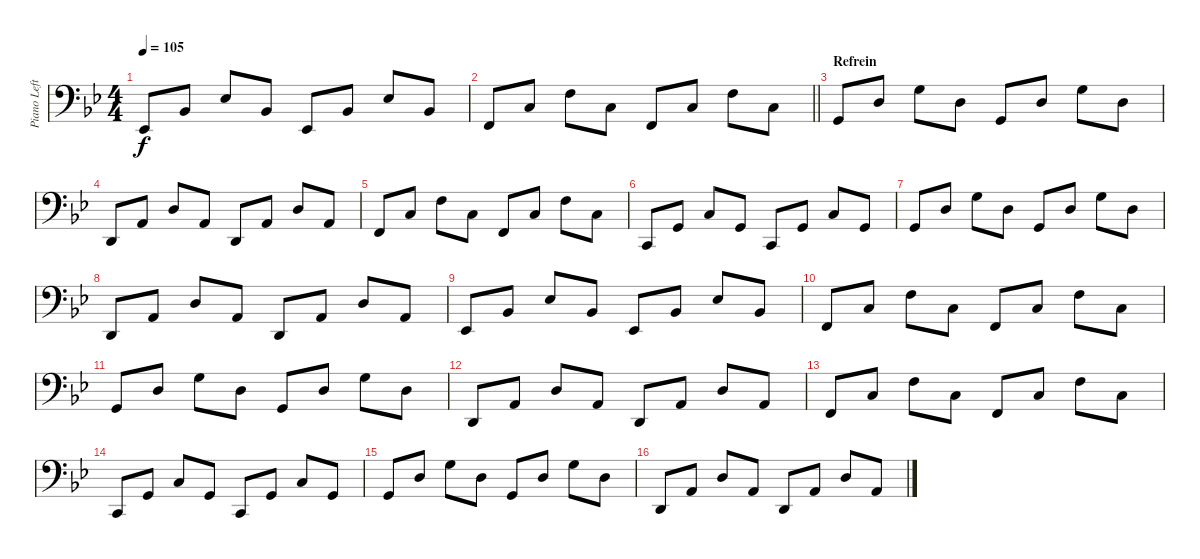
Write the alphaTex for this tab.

\track ("Piano Left" "Piano Left") {instrument acousticgrandpiano}
\staff {score}
\tuning (C3 G2 D2 A1 E1 B0) {hide}
\ts (4 4)
\tempo 105
\clef f4
\ks bb
11.5.8{dy f} 8.3.8 8.2.8 8.3.8 6.4.8 8.3.8 8.2.8 8.3.8 |
\barLineRight lightlight
8.4.8 0.1.8 5.1.8 0.1.8 3.3.8 0.1.8 5.1.8 0.1.8 |
\section ("" "Refrein")
0.2.8 2.1.8 7.1.8 7.2.8 0.2.8 7.2.8 7.1.8 7.2.8 |
0.3.8 7.3.8 7.2.8 7.3.8 0.3.8 7.3.8 7.2.8 7.3.8 |
8.4.8 0.1.8 5.1.8 0.1.8 3.3.8 0.1.8 5.1.8 0.1.8 |
3.4.8 0.2.8 0.1.8 0.2.8 3.4.8 0.2.8 0.1.8 0.2.8 |
0.2.8 2.1.8 7.1.8 7.2.8 0.2.8 7.2.8 7.1.8 7.2.8 |
0.3.8 7.3.8 7.2.8 7.3.8 0.3.8 7.3.8 7.2.8 7.3.8 |
6.4.8 8.3.8 8.2.8 8.3.8 6.4.8 8.3.8 8.2.8 8.3.8 |
8.4.8 0.1.8 5.1.8 0.1.8 3.3.8 0.1.8 5.1.8 0.1.8 |
0.2.8 2.1.8 7.1.8 7.2.8 0.2.8 7.2.8 7.1.8 7.2.8 |
0.3.8 7.3.8 7.2.8 7.3.8 0.3.8 7.3.8 7.2.8 7.3.8 |
8.4.8 0.1.8 5.1.8 0.1.8 3.3.8 0.1.8 5.1.8 0.1.8 |
3.4.8 0.2.8 0.1.8 0.2.8 3.4.8 0.2.8 0.1.8 0.2.8 |
0.2.8 2.1.8 7.1.8 7.2.8 0.2.8 7.2.8 7.1.8 7.2.8 |
0.3.8 7.3.8 7.2.8 7.3.8 0.3.8 7.3.8 7.2.8 7.3.8
